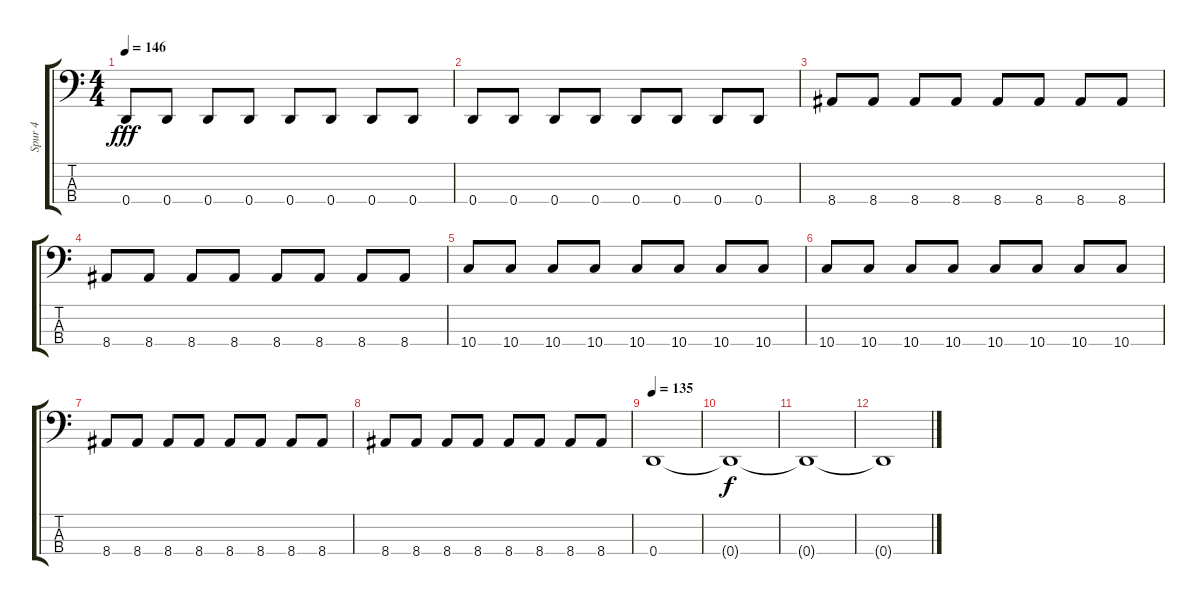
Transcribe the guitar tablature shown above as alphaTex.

\track ("Spur 4" "Spur 4") {instrument electricbassfinger}
\staff {score tabs}
\tuning (G2 D2 A1 D1) {hide}
\ts (4 4)
\tempo 146
\clef f4
\ks c
0.4.8{dy fff} 0.4.8 0.4.8 0.4.8 0.4.8 0.4.8 0.4.8 0.4.8 |
0.4.8 0.4.8 0.4.8 0.4.8 0.4.8 0.4.8 0.4.8 0.4.8 |
8.4.8 8.4.8 8.4.8 8.4.8 8.4.8 8.4.8 8.4.8 8.4.8 |
8.4.8 8.4.8 8.4.8 8.4.8 8.4.8 8.4.8 8.4.8 8.4.8 |
10.4.8 10.4.8 10.4.8 10.4.8 10.4.8 10.4.8 10.4.8 10.4.8 |
10.4.8 10.4.8 10.4.8 10.4.8 10.4.8 10.4.8 10.4.8 10.4.8 |
8.4.8 8.4.8 8.4.8 8.4.8 8.4.8 8.4.8 8.4.8 8.4.8 |
8.4.8 8.4.8 8.4.8 8.4.8 8.4.8 8.4.8 8.4.8 8.4.8 |
\tempo 135
0.4.1 |
0.4{t}.1{dy f} |
0.4{t}.1 |
0.4{t}.1
